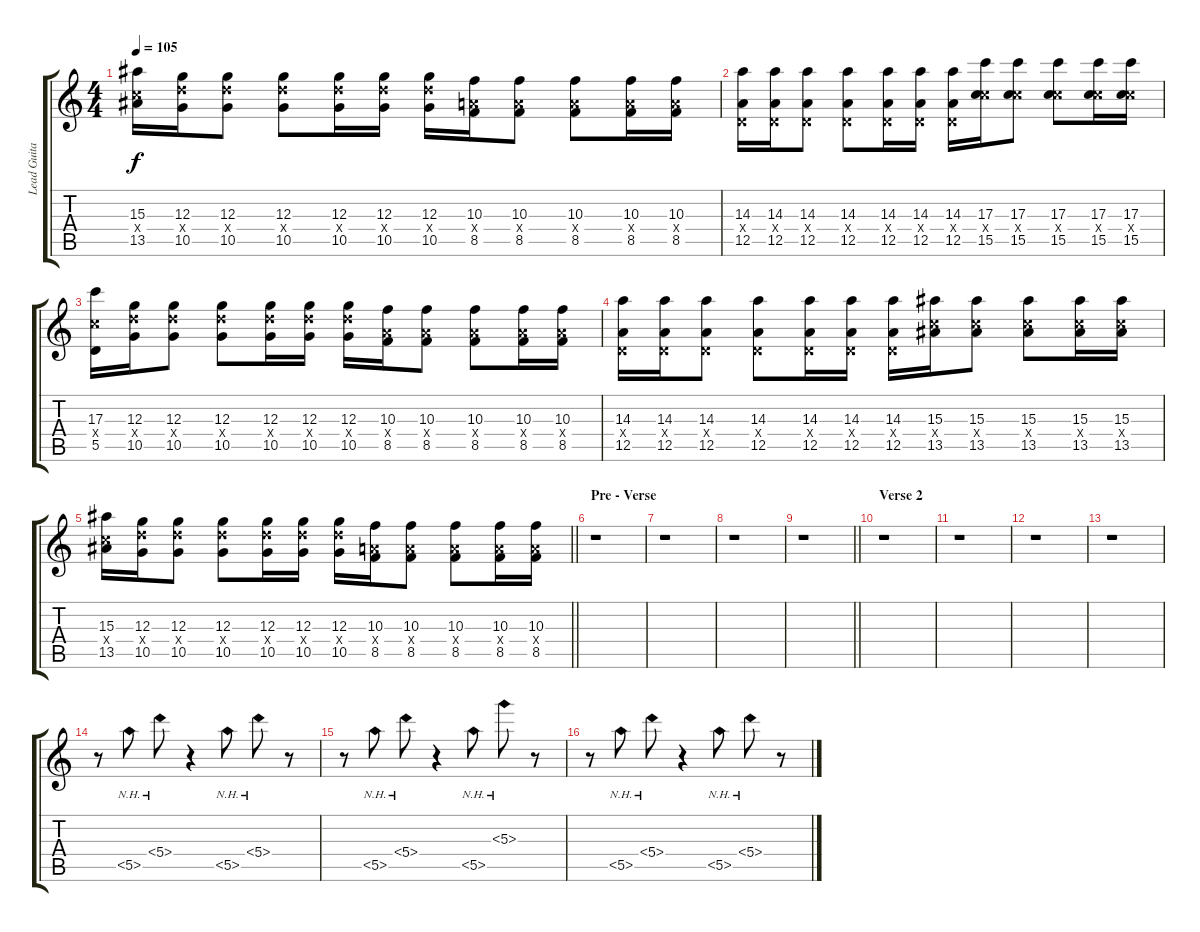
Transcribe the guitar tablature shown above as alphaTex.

\track ("Lead Guitar" "Lead Guita") {instrument overdrivenguitar}
\staff {score tabs}
\tuning (E4 B3 G3 D3 A2 D2) {hide}
\ts (4 4)
\tempo 105
\clef g2
\ks c
(15.3 10.4{x} 13.5).16{dy f} (12.3 12.4{x} 10.5).16 (12.3 12.4{x} 10.5).8 (12.3 12.4{x} 10.5).8 (12.3 12.4{x} 10.5).16 (12.3 12.4{x} 10.5).16 (12.3 12.4{x} 10.5).16 (10.3 7.4{x} 8.5).16 (10.3 7.4{x} 8.5).8 (10.3 7.4{x} 8.5).8 (10.3 7.4{x} 8.5).16 (10.3 7.4{x} 8.5).16 |
(14.3 0.4{x} 12.5).16 (14.3 0.4{x} 12.5).16 (14.3 0.4{x} 12.5).8 (14.3 0.4{x} 12.5).8 (14.3 0.4{x} 12.5).16 (14.3 0.4{x} 12.5).16 (14.3 0.4{x} 12.5).16 (17.3 10.4{x} 15.5).16 (17.3 10.4{x} 15.5).8 (17.3 10.4{x} 15.5).8 (17.3 10.4{x} 15.5).16 (17.3 10.4{x} 15.5).16 |
(17.3 10.4{x} 5.5).16 (12.3 12.4{x} 10.5).16 (12.3 12.4{x} 10.5).8 (12.3 12.4{x} 10.5).8 (12.3 12.4{x} 10.5).16 (12.3 12.4{x} 10.5).16 (12.3 12.4{x} 10.5).16 (10.3 7.4{x} 8.5).16 (10.3 7.4{x} 8.5).8 (10.3 7.4{x} 8.5).8 (10.3 7.4{x} 8.5).16 (10.3 7.4{x} 8.5).16 |
(14.3 0.4{x} 12.5).16 (14.3 0.4{x} 12.5).16 (14.3 0.4{x} 12.5).8 (14.3 0.4{x} 12.5).8 (14.3 0.4{x} 12.5).16 (14.3 0.4{x} 12.5).16 (14.3 0.4{x} 12.5).16 (15.3 10.4{x} 13.5).16 (15.3 10.4{x} 13.5).8 (15.3 10.4{x} 13.5).8 (15.3 10.4{x} 13.5).16 (15.3 10.4{x} 13.5).16 |
\barLineRight lightlight
(15.3 10.4{x} 13.5).16 (12.3 12.4{x} 10.5).16 (12.3 12.4{x} 10.5).8 (12.3 12.4{x} 10.5).8 (12.3 12.4{x} 10.5).16 (12.3 12.4{x} 10.5).16 (12.3 12.4{x} 10.5).16 (10.3 7.4{x} 8.5).16 (10.3 7.4{x} 8.5).8 (10.3 7.4{x} 8.5).8 (10.3 7.4{x} 8.5).16 (10.3 7.4{x} 8.5).16 |
\section ("" "Pre - Verse")
r.1 |
r.1 |
r.1 |
\barLineRight lightlight
r.1 |
\section ("" "Verse 2")
r.1 |
r.1 |
r.1 |
r.1 |
r.8{volume 5 instrument electricguitarjazz} 5.5{nh}.8 5.4{nh}.8 r.4 5.5{nh}.8 5.4{nh}.8 r.8 |
r.8 5.5{nh}.8 5.4{nh}.8 r.4 5.5{nh}.8 5.3{nh}.8 r.8 |
r.8{volume 5 instrument electricguitarjazz} 5.5{nh}.8 5.4{nh}.8 r.4 5.5{nh}.8 5.4{nh}.8 r.8
